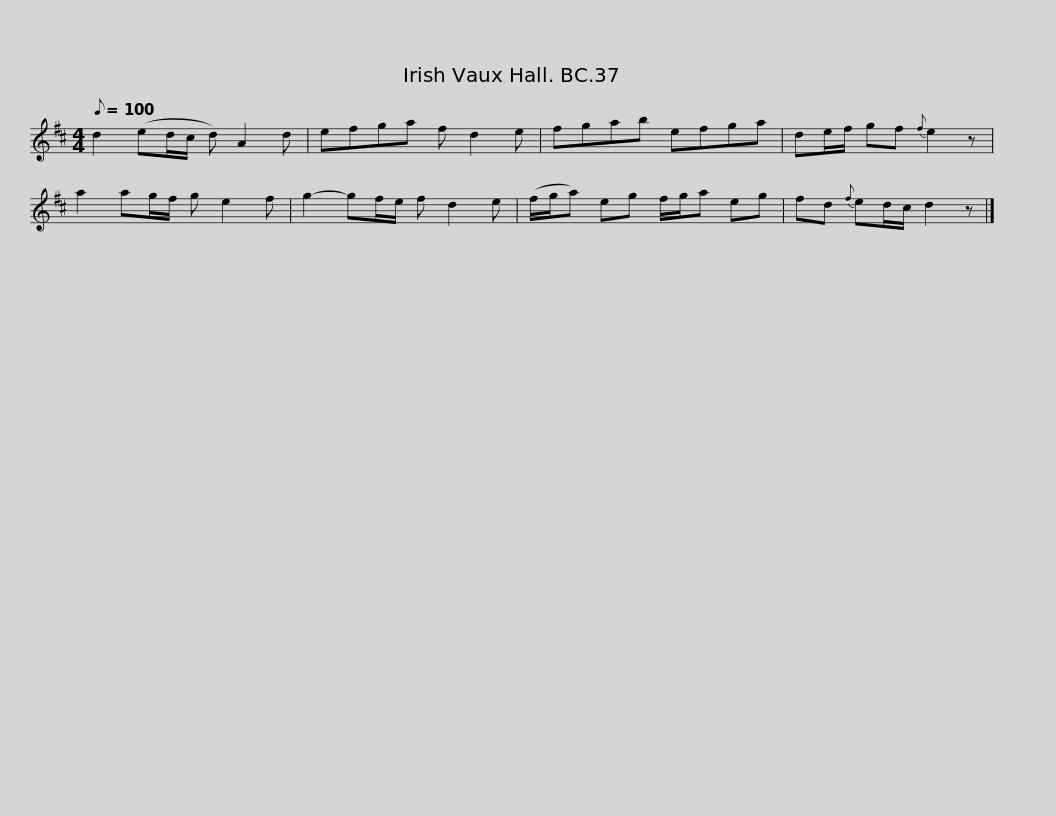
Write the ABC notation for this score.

X:1
L:1/8
Q:1/8=100
M:4/4
I:linebreak $
K:D
V:1 treble
V:1
 d2 (ed/c/ d) A2 d | efga f d2 e | fgab efga | de/f/ gf{f} e2 z | a2 ag/f/ g e2 f |$ %5
 g2- gf/e/ f d2 e | (f/g/a) eg f/g/a eg | fd{f} ed/c/ d2 z |] %8
